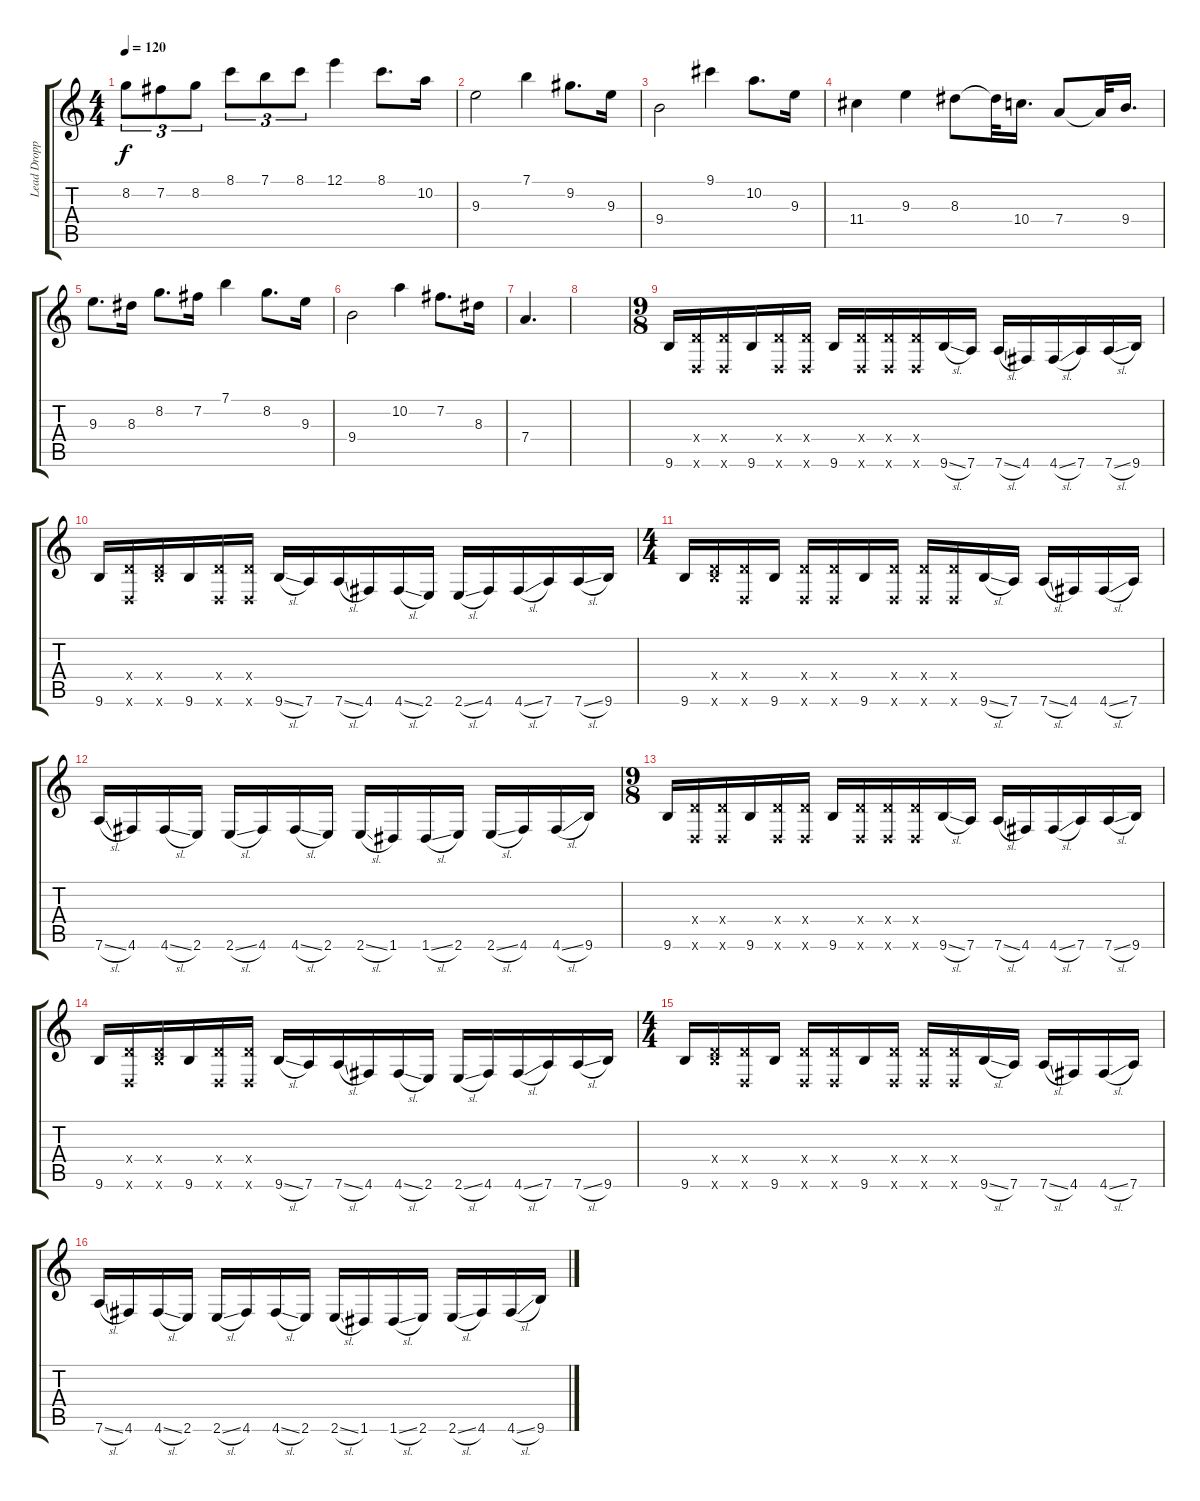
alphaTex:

\track ("Lead Dropped D " "Lead Dropp") {instrument distortionguitar}
\staff {score tabs}
\tuning (E4 B3 G3 D3 A2 D2) {hide}
\ts (4 4)
\tempo 120
\clef g2
\ks c
8.2.8{tu (3 2) dy f} 7.2.8{tu (3 2)} 8.2.8{tu (3 2)} 8.1.8{tu (3 2)} 7.1.8{tu (3 2)} 8.1.8{tu (3 2)} 12.1.4 8.1.8{d} 10.2.16 |
9.3.2 7.1.4 9.2.8{d} 9.3.16 |
9.4.2 9.1.4 10.2.8{d} 9.3.16 |
11.4.4 9.3.4 8.3.8 8.3{t}.32 10.4.16{d} 7.4.8 7.4{t}.32 9.4.16{d} |
9.3.8{d} 8.3.16 8.2.8{d} 7.2.16 7.1.4 8.2.8{d} 9.3.16 |
9.4.2 10.2.4 7.2.8{d} 8.3.16 |
7.4.4{d} |
|
\ts (9 8)
9.6.16 (0.4{x} 0.6{x}).16 (0.4{x} 0.6{x}).16 9.6.16 (0.4{x} 0.6{x}).16 (0.4{x} 0.6{x}).16 9.6.16 (0.4{x} 0.6{x}).16 (0.4{x} 0.6{x}).16 (0.4{x} 0.6{x}).16 9.6{sl}.16 7.6.16 7.6{sl}.16 4.6.16 4.6{sl}.16 7.6.16 7.6{sl}.16 9.6.16 |
9.6.16 (0.4{x} 0.6{x}).16 (0.4{x} 9.6{x}).16 9.6.16 (0.4{x} 0.6{x}).16 (0.4{x} 0.6{x}).16 9.6{sl}.16 7.6.16 7.6{sl}.16 4.6.16 4.6{sl}.16 2.6.16 2.6{sl}.16 4.6.16 4.6{sl}.16 7.6.16 7.6{sl}.16 9.6.16 |
\ts (4 4)
9.6.16 (0.4{x} 9.6{x}).16 (0.4{x} 0.6{x}).16 9.6.16 (0.4{x} 0.6{x}).16 (0.4{x} 0.6{x}).16 9.6.16 (0.4{x} 0.6{x}).16 (0.4{x} 0.6{x}).16 (0.4{x} 0.6{x}).16 9.6{sl}.16 7.6.16 7.6{sl}.16 4.6.16 4.6{sl}.16 7.6.16 |
7.6{sl}.16 4.6.16 4.6{sl}.16 2.6.16 2.6{sl}.16 4.6.16 4.6{sl}.16 2.6.16 2.6{sl}.16 1.6.16 1.6{sl}.16 2.6.16 2.6{sl}.16 4.6.16 4.6{sl}.16 9.6.16 |
\ts (9 8)
9.6.16 (0.4{x} 0.6{x}).16 (0.4{x} 0.6{x}).16 9.6.16 (0.4{x} 0.6{x}).16 (0.4{x} 0.6{x}).16 9.6.16 (0.4{x} 0.6{x}).16 (0.4{x} 0.6{x}).16 (0.4{x} 0.6{x}).16 9.6{sl}.16 7.6.16 7.6{sl}.16 4.6.16 4.6{sl}.16 7.6.16 7.6{sl}.16 9.6.16 |
9.6.16 (0.4{x} 0.6{x}).16 (0.4{x} 9.6{x}).16 9.6.16 (0.4{x} 0.6{x}).16 (0.4{x} 0.6{x}).16 9.6{sl}.16 7.6.16 7.6{sl}.16 4.6.16 4.6{sl}.16 2.6.16 2.6{sl}.16 4.6.16 4.6{sl}.16 7.6.16 7.6{sl}.16 9.6.16 |
\ts (4 4)
9.6.16 (0.4{x} 9.6{x}).16 (0.4{x} 0.6{x}).16 9.6.16 (0.4{x} 0.6{x}).16 (0.4{x} 0.6{x}).16 9.6.16 (0.4{x} 0.6{x}).16 (0.4{x} 0.6{x}).16 (0.4{x} 0.6{x}).16 9.6{sl}.16 7.6.16 7.6{sl}.16 4.6.16 4.6{sl}.16 7.6.16 |
7.6{sl}.16 4.6.16 4.6{sl}.16 2.6.16 2.6{sl}.16 4.6.16 4.6{sl}.16 2.6.16 2.6{sl}.16 1.6.16 1.6{sl}.16 2.6.16 2.6{sl}.16 4.6.16 4.6{sl}.16 9.6.16
